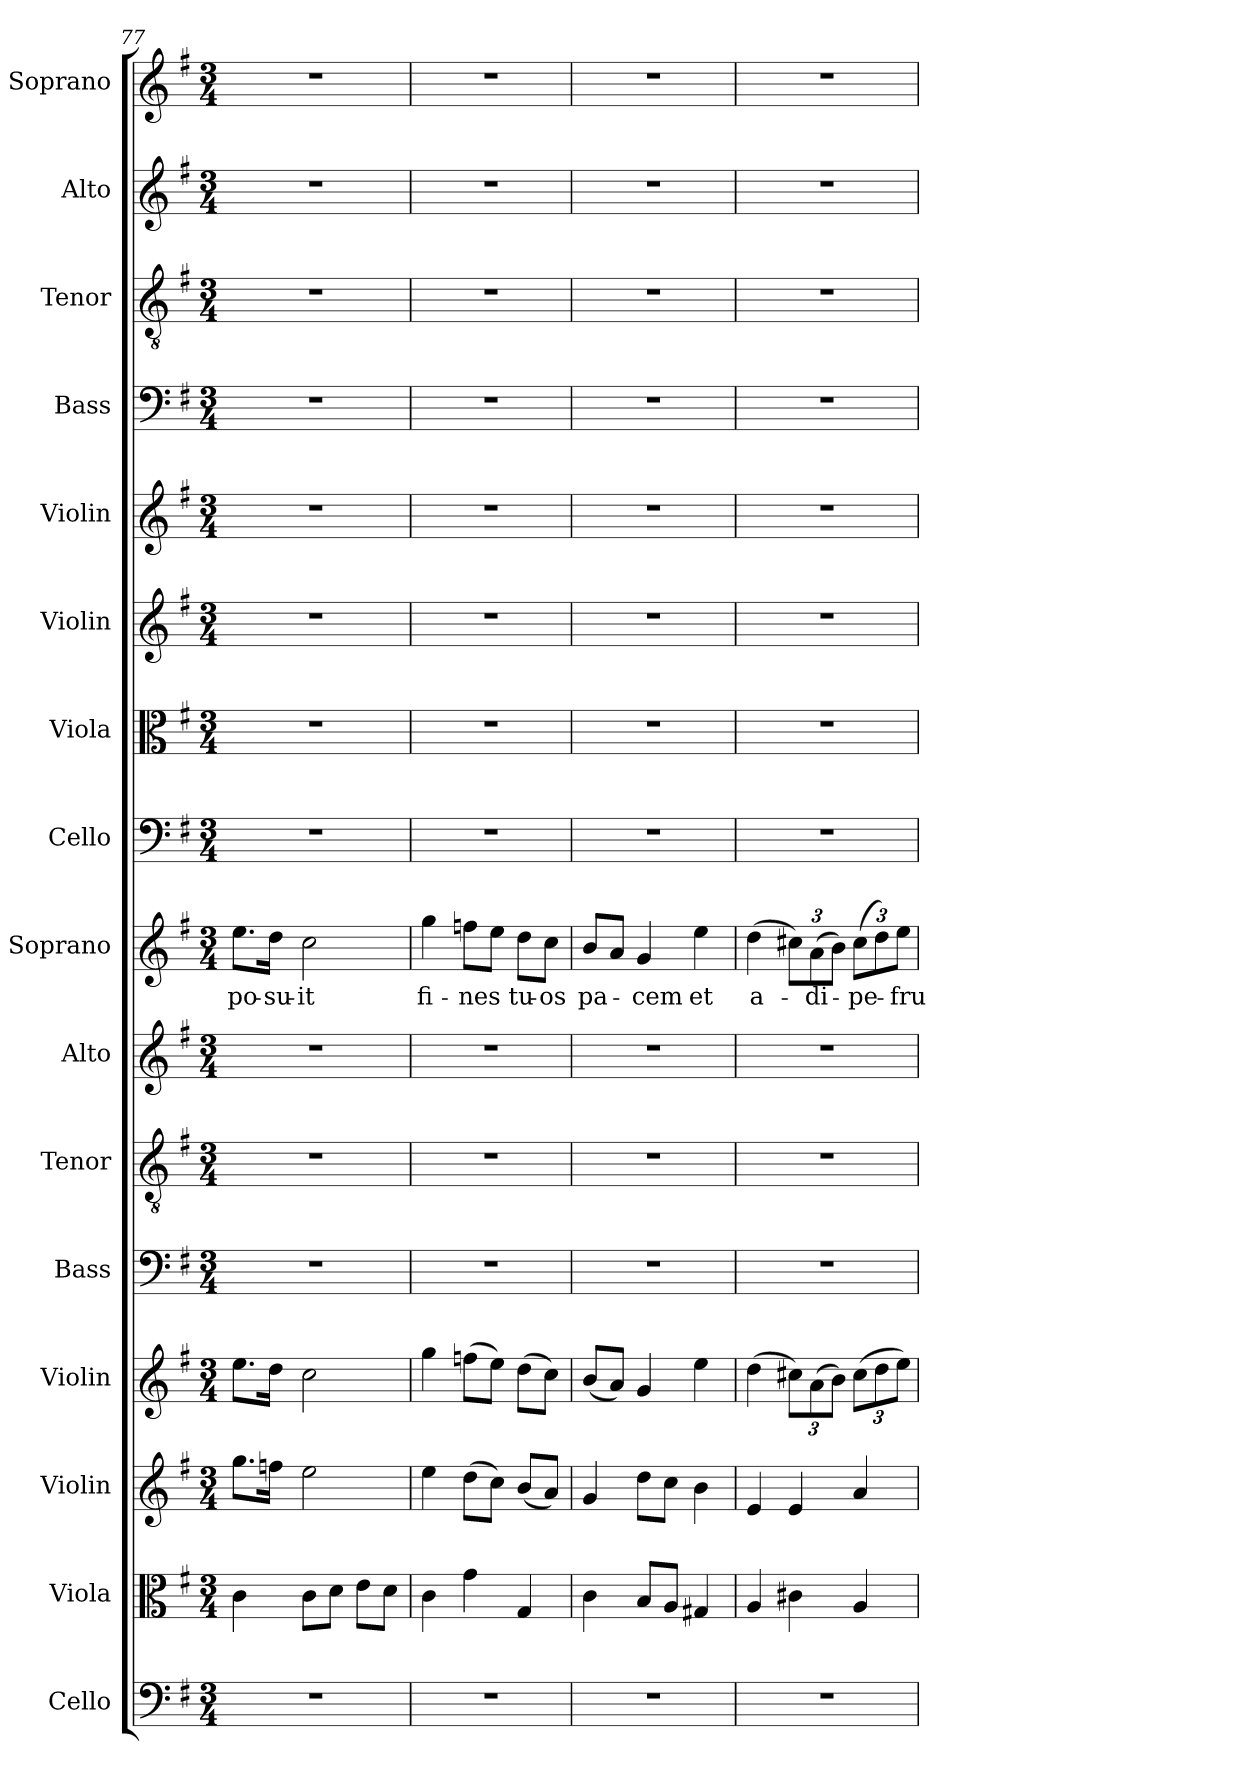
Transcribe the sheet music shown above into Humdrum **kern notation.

**kern	**kern	**kern	**kern	**kern	**kern	**kern	**kern	**text	**kern	**kern	**kern	**kern	**kern	**kern	**kern	**kern
*part16	*part15	*part14	*part13	*part12	*part11	*part10	*part9	*part9	*part8	*part7	*part6	*part5	*part4	*part3	*part2	*part1
*staff16	*staff15	*staff14	*staff13	*staff12	*staff11	*staff10	*staff9	*staff9	*staff8	*staff7	*staff6	*staff5	*staff4	*staff3	*staff2	*staff1
*I"Cello	*I"Viola	*I"Violin	*I"Violin	*I"Bass	*I"Tenor	*I"Alto	*I"Soprano	*	*I"Cello	*I"Viola	*I"Violin	*I"Violin	*I"Bass	*I"Tenor	*I"Alto	*I"Soprano
*	*I'Vla.	*I'Vln.	*I'Vln.	*I'B	*I'T	*I'A	*I'S	*	*	*I'Vla.	*I'Vln.	*I'Vln.	*I'B	*I'T	*I'A	*I'S
!!LO:PB:g=z
*clefF4	*clefC3	*clefG2	*clefG2	*clefF4	*clefGv2	*clefG2	*clefG2	*	*clefF4	*clefC3	*clefG2	*clefG2	*clefF4	*clefGv2	*clefG2	*clefG2
*k[f#]	*k[f#]	*k[f#]	*k[f#]	*k[f#]	*k[f#]	*k[f#]	*k[f#]	*	*k[f#]	*k[f#]	*k[f#]	*k[f#]	*k[f#]	*k[f#]	*k[f#]	*k[f#]
*e:	*e:	*e:	*e:	*e:	*e:	*e:	*e:	*	*e:	*e:	*e:	*e:	*e:	*e:	*e:	*e:
*M3/4	*M3/4	*M3/4	*M3/4	*M3/4	*M3/4	*M3/4	*M3/4	*	*M3/4	*M3/4	*M3/4	*M3/4	*M3/4	*M3/4	*M3/4	*M3/4
=77	=77	=77	=77	=77	=77	=77	=77	=77	=77	=77	=77	=77	=77	=77	=77	=77
!	!	!	!	!	!	!	!	!LO:LY:b	!	!	!	!	!	!	!	!
2.r	4c\	8.gg\L	8.ee\L	2.r	2.r	2.r	8.ee\L	po-	2.r	2.r	2.r	2.r	2.r	2.r	2.r	2.r
!	!	!	!	!	!	!	!	!LO:LY:b	!	!	!	!	!	!	!	!
.	.	16ffn\Jk	16dd\Jk	.	.	.	16dd\Jk	-su-	.	.	.	.	.	.	.	.
!	!	!	!	!	!	!	!	!LO:LY:b	!	!	!	!	!	!	!	!
.	8c\L	2ee\	2cc\	.	.	.	2cc\	-it	.	.	.	.	.	.	.	.
.	8d\J	.	.	.	.	.	.	.	.	.	.	.	.	.	.	.
.	8e\L	.	.	.	.	.	.	.	.	.	.	.	.	.	.	.
.	8d\J	.	.	.	.	.	.	.	.	.	.	.	.	.	.	.
=78	=78	=78	=78	=78	=78	=78	=78	=78	=78	=78	=78	=78	=78	=78	=78	=78
!	!	!	!	!	!	!	!	!LO:LY:b	!	!	!	!	!	!	!	!
2.r	4c\	4ee\	4gg\	2.r	2.r	2.r	4gg\	fi-	2.r	2.r	2.r	2.r	2.r	2.r	2.r	2.r
!	!	!	!	!	!	!	!	!LO:LY:b	!	!	!	!	!	!	!	!
.	4g\	(>8dd\L	(>8ffn\L	.	.	.	8ffn\L	-nes	.	.	.	.	.	.	.	.
.	.	8cc\J)	8ee\J)	.	.	.	8ee\J	.	.	.	.	.	.	.	.	.
!	!	!	!	!	!	!	!	!LO:LY:b	!	!	!	!	!	!	!	!
.	4G/	(<8b/L	(>8dd\L	.	.	.	8dd\L	tu-	.	.	.	.	.	.	.	.
!	!	!	!	!	!	!	!	!LO:LY:b	!	!	!	!	!	!	!	!
.	.	8a/J)	8cc\J)	.	.	.	8cc\J	-os	.	.	.	.	.	.	.	.
=79	=79	=79	=79	=79	=79	=79	=79	=79	=79	=79	=79	=79	=79	=79	=79	=79
!	!	!	!	!	!	!	!	!LO:LY:b	!	!	!	!	!	!	!	!
2.r	4c\	4g/	(<8b/L	2.r	2.r	2.r	8b/L	pa-	2.r	2.r	2.r	2.r	2.r	2.r	2.r	2.r
.	.	.	8a/J)	.	.	.	8a/J	.	.	.	.	.	.	.	.	.
!	!	!	!	!	!	!	!	!LO:LY:b	!	!	!	!	!	!	!	!
.	8B/L	8dd\L	4g/	.	.	.	4g/	-cem	.	.	.	.	.	.	.	.
.	8A/J	8cc\J	.	.	.	.	.	.	.	.	.	.	.	.	.	.
!	!	!	!	!	!	!	!	!LO:LY:b	!	!	!	!	!	!	!	!
.	4G#X/	4b\	4ee\	.	.	.	4ee\	et	.	.	.	.	.	.	.	.
=80	=80	=80	=80	=80	=80	=80	=80	=80	=80	=80	=80	=80	=80	=80	=80	=80
!	!	!	!	!	!	!	!	!LO:LY:b	!	!	!	!	!	!	!	!
2.r	4A/	4e/	(>4dd\	2.r	2.r	2.r	(>4dd\	a-	2.r	2.r	2.r	2.r	2.r	2.r	2.r	2.r
.	4c#X\	4e/	12cc#X\L)	.	.	.	12cc#X\L)	.	.	.	.	.	.	.	.	.
!	!	!	!	!	!	!	!	!LO:LY:b	!	!	!	!	!	!	!	!
.	.	.	(>12a\	.	.	.	(>12a\	-di-	.	.	.	.	.	.	.	.
.	.	.	12b\J)	.	.	.	12b\J)	.	.	.	.	.	.	.	.	.
!	!	!	!	!	!	!	!	!LO:LY:b	!	!	!	!	!	!	!	!
.	4A/	4a/	(>12cc#\L	.	.	.	(>12cc#\L	-pe-	.	.	.	.	.	.	.	.
.	.	.	12dd\	.	.	.	12dd\)	.	.	.	.	.	.	.	.	.
!	!	!	!	!	!	!	!	!LO:LY:b	!	!	!	!	!	!	!	!
.	.	.	12ee\J)	.	.	.	12ee\J	-fru-	.	.	.	.	.	.	.	.
=	=	=	=	=	=	=	=	=	=	=	=	=	=	=	=	=
*-	*-	*-	*-	*-	*-	*-	*-	*-	*-	*-	*-	*-	*-	*-	*-	*-
